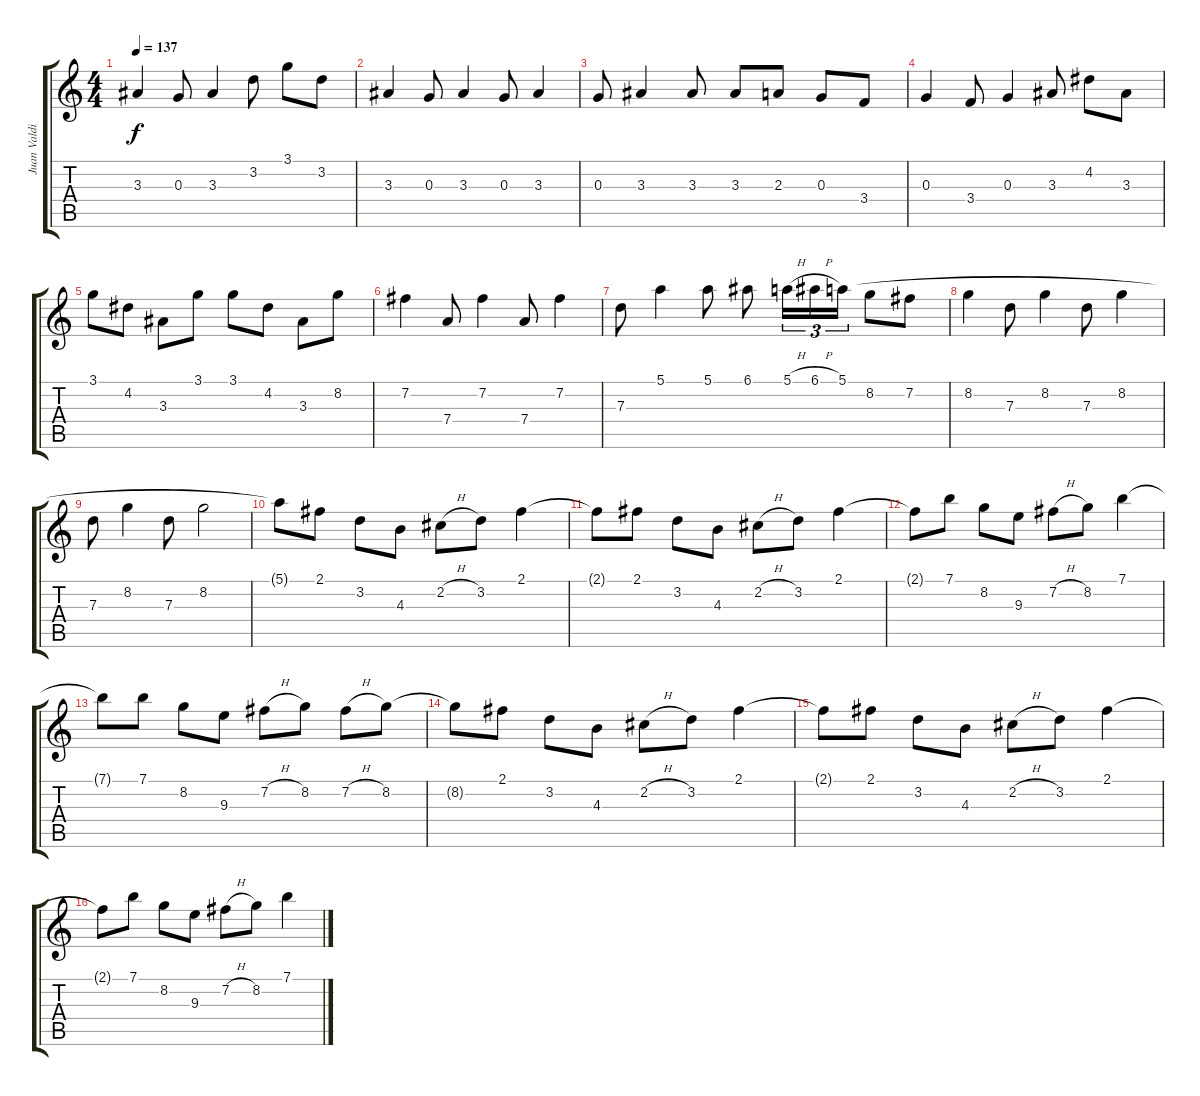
\track ("Juan Valdivia" "Juan Valdi") {instrument electricguitarjazz}
\staff {score tabs}
\tuning (E4 B3 G3 D3 A2 E2) {hide}
\ts (4 4)
\tempo 137
\clef g2
\ks c
3.3.4{dy f} 0.3.8 3.3.4 3.2.8 3.1.8 3.2.8 |
3.3.4 0.3.8 3.3.4 0.3.8 3.3.4 |
0.3.8 3.3.4 3.3.8 3.3.8 2.3.8 0.3.8 3.4.8 |
0.3.4 3.4.8 0.3.4 3.3.8 4.2.8 3.3.8 |
3.1.8 4.2.8 3.3.8 3.1.8 3.1.8 4.2.8 3.3.8 8.2.8 |
7.2.4 7.4.8 7.2.4 7.4.8 7.2.4 |
7.3.8 5.1.4 5.1.8 6.1.8 5.1{h}.16{tu (3 2)} 6.1{h}.16{tu (3 2)} 5.1.16{tu (3 2)} 8.2.8 7.2.8 |
8.2.4 7.3.8 8.2.4 7.3.8 8.2.4 |
7.3.8 8.2.4 7.3.8 8.2.2 |
5.1{t}.8 2.1.8 3.2.8 4.3.8 2.2{h}.8 3.2.8 2.1.4 |
2.1{t}.8 2.1.8 3.2.8 4.3.8 2.2{h}.8 3.2.8 2.1.4 |
2.1{t}.8 7.1.8 8.2.8 9.3.8 7.2{h}.8 8.2.8 7.1.4 |
7.1{t}.8 7.1.8 8.2.8 9.3.8 7.2{h}.8 8.2.8 7.2{h}.8 8.2.8 |
8.2{t}.8 2.1.8 3.2.8 4.3.8 2.2{h}.8 3.2.8 2.1.4 |
2.1{t}.8 2.1.8 3.2.8 4.3.8 2.2{h}.8 3.2.8 2.1.4 |
2.1{t}.8 7.1.8 8.2.8 9.3.8 7.2{h}.8 8.2.8 7.1.4
